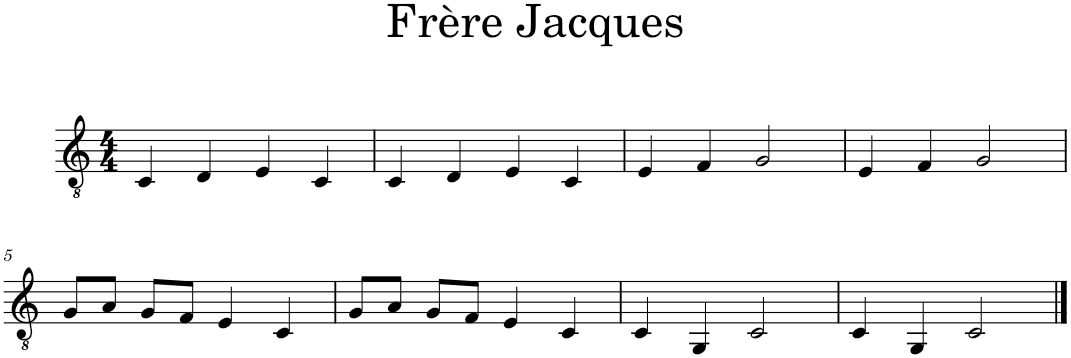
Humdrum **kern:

**kern
*part1
*staff1
*I"Guitare Classique
*I'Guit.
*clefGv2
*k[]
*M4/4
=1
4C/
4D/
4E/
4C/
=2
4C/
4D/
4E/
4C/
=3
4E/
4F/
2G/
=4
4E/
4F/
2G/
!!LO:LB:g=z
=5
8G/L
8A/J
8G/L
8F/J
4E/
4C/
=6
8G/L
8A/J
8G/L
8F/J
4E/
4C/
=7
4C/
4GG/
2C/
=8
4C/
4GG/
2C/
==
*-
